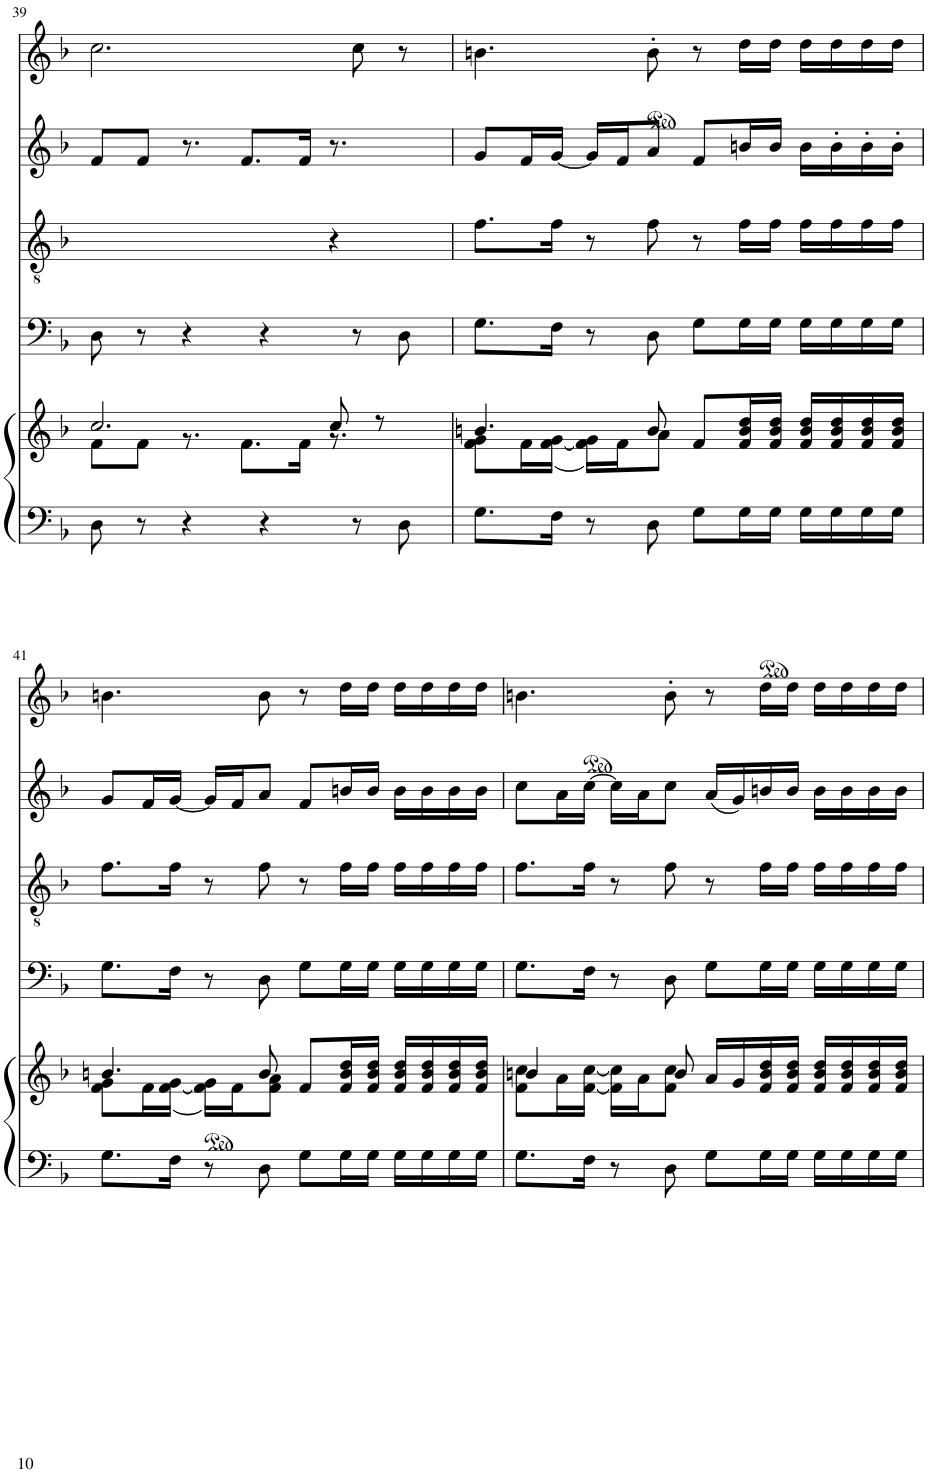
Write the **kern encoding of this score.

**kern	**kern	**kern	**kern	**kern	**kern
*part5	*part5	*part4	*part3	*part2	*part1
*staff6	*staff5	*staff4	*staff3	*staff2	*staff1
*I"Piano	*	*I"Voice	*I"Voice	*I"Voice	*I"Voice
*I'Pno	*	*I'V	*I'V	*I'V	*I'V
!!LO:PB:g=z
*clefF4	*clefG2	*clefF4	*clefGv2	*clefG2	*clefG2
*k[b-]	*k[b-]	*k[b-]	*k[b-]	*k[b-]	*k[b-]
*M4/4	*M4/4	*M4/4	*M4/4	*M4/4	*M4/4
=39	=39	=39	=39	=39	=39
*	*^	*	*	*	*
*	*	*^	*	*	*	*
8D\	2.cc/	8f\L	8.ryy	8D\	2ryy	8f/L	2.cc\
8r	.	8f\J	.	8r	.	8f/J	.
*	*	*v	*v	*	*	*	*
4r	.	8.r	4r	.	8.r	.
.	.	8.f\L	.	.	8.f/L	.
4r	.	.	4r	8.ryy	.	.
.	.	16f\Jk	.	.	16f/Jk	.
*	*	*^	*	*	*	*
.	.	8.r	8cc/	.	4r	8.r	.
8r	4ryy	.	.	8r	.	.	8cc\
.	.	.	8r	.	.	.	.
8D\	.	8ryy	.	8D\	.	8ryy	8r
.	.	.	16ryy	.	16ryy	.	.
*	*	*v	*v	*	*	*	*
=40	=40	=40	=40	=40	=40	=40
8.G\L	4.bn/	8f\ 8g\L	8.G\L	8.f\L	8g/L	4.bn\
.	.	16f\L	.	.	16f/L	.
16F\Jk	.	(<[<16f\ 16g\JJ	16F\Jk	16f\Jk	[<16g/JJ	.
8r	.	16f\] 16g\LL)	8r	8r	16g/LL]	.
.	.	16f\J	.	.	16f/J	.
8D\	8b/	8a\J	8D\	8f\	8a/J	8b'\
8G\L	8f/L	2ryy	8G\L	8r	8f/L	8r
16G\L	16f/ 16b/ 16dd/L	.	16G\L	16f\LL	16bn/L	16dd\LL
16G\JJ	16f/ 16b/ 16dd/JJ	.	16G\JJ	16f\JJ	16b/JJ	16dd\JJ
16G\LL	16f/ 16b/ 16dd/LL	.	16G\LL	16f\LL	16b\LL	16dd\LL
16G\	16f/ 16b/ 16dd/	.	16G\	16f\	16b'\	16dd\
16G\	16f/ 16b/ 16dd/	.	16G\	16f\	16b'\	16dd\
16G\JJ	16f/ 16b/ 16dd/JJ	.	16G\JJ	16f\JJ	16b'\JJ	16dd\JJ
!!LO:LB:g=z
=41	=41	=41	=41	=41	=41	=41
8.G\L	4.bn/	8f\ 8g\L	8.G\L	8.f\L	8g/L	4.bn\
.	.	16f\L	.	.	16f/L	.
16F\Jk	.	(<[<16f\ 16g\JJ	16F\Jk	16f\Jk	[<16g/JJ	.
8r	.	16f\] 16g\LL)	8r	8r	16g/LL]	.
.	.	16f\J	.	.	16f/J	.
8D\	8b/	8f\ 8a\J	8D\	8f\	8a/J	8b\
8G\L	8f/L	2ryy	8G\L	8r	8f/L	8r
16G\L	16f/ 16b/ 16dd/L	.	16G\L	16f\LL	16bn/L	16dd\LL
16G\JJ	16f/ 16b/ 16dd/JJ	.	16G\JJ	16f\JJ	16b/JJ	16dd\JJ
16G\LL	16f/ 16b/ 16dd/LL	.	16G\LL	16f\LL	16b\LL	16dd\LL
16G\	16f/ 16b/ 16dd/	.	16G\	16f\	16b\	16dd\
16G\	16f/ 16b/ 16dd/	.	16G\	16f\	16b\	16dd\
16G\JJ	16f/ 16b/ 16dd/JJ	.	16G\JJ	16f\JJ	16b\JJ	16dd\JJ
=42	=42	=42	=42	=42	=42	=42
8.G\L	4bn/	8f\ 8cc\L	8.G\L	8.f\L	8cc\L	4.bn\
.	.	16a\L	.	.	16a\L	.
16F\Jk	.	[<16f\ [<16cc\JJ	16F\Jk	16f\Jk	[>16cc\JJ	.
8r	8ryy	16f\] 16cc\]LL	8r	8r	16cc\LL]	.
.	.	16a\J	.	.	16a\J	.
8D\	8b/	8f\ 8cc\J	8D\	8f\	8cc\J	8b'\
8G\L	16a/LL	2ryy	8G\L	8r	(<16a/LL	8r
.	16g/	.	.	.	16g/)	.
16G\L	16f/ 16b/ 16dd/	.	16G\L	16f\LL	16bn/	16dd\LL
16G\JJ	16f/ 16b/ 16dd/JJ	.	16G\JJ	16f\JJ	16b/JJ	16dd\JJ
16G\LL	16f/ 16b/ 16dd/LL	.	16G\LL	16f\LL	16b\LL	16dd\LL
16G\	16f/ 16b/ 16dd/	.	16G\	16f\	16b\	16dd\
16G\	16f/ 16b/ 16dd/	.	16G\	16f\	16b\	16dd\
16G\JJ	16f/ 16b/ 16dd/JJ	.	16G\JJ	16f\JJ	16b\JJ	16dd\JJ
*	*v	*v	*	*	*	*
=	=	=	=	=	=
*-	*-	*-	*-	*-	*-
